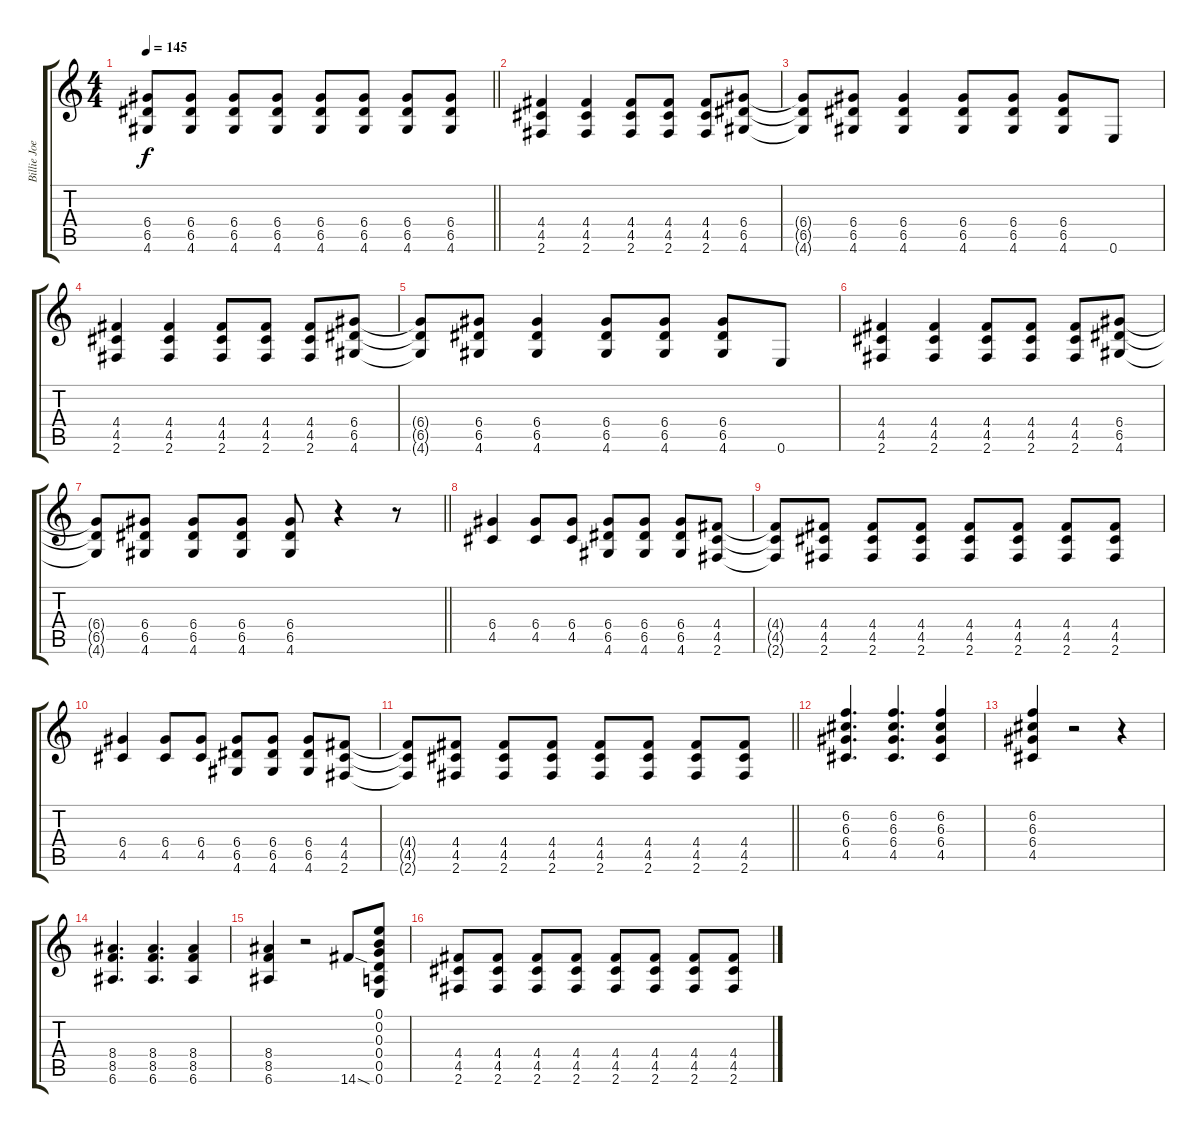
\track ("Billie Joe" "Billie Joe") {instrument distortionguitar}
\staff {score tabs}
\tuning (E4 B3 G3 D3 A2 E2) {hide}
\ts (4 4)
\tempo 145
\clef g2
\barLineRight lightlight
\ks c
(6.4 6.5 4.6).8{dy f} (6.4 6.5 4.6).8 (6.4 6.5 4.6).8 (6.4 6.5 4.6).8 (6.4 6.5 4.6).8 (6.4 6.5 4.6).8 (6.4 6.5 4.6).8 (6.4 6.5 4.6).8 |
(4.4 4.5 2.6).4 (4.4 4.5 2.6).4 (4.4 4.5 2.6).8 (4.4 4.5 2.6).8 (4.4 4.5 2.6).8 (6.4 6.5 4.6).8 |
(6.4{t} 6.5{t} 4.6{t}).8 (6.4 6.5 4.6).8 (6.4 6.5 4.6).4 (6.4 6.5 4.6).8 (6.4 6.5 4.6).8 (6.4 6.5 4.6).8 0.6.8 |
(4.4 4.5 2.6).4 (4.4 4.5 2.6).4 (4.4 4.5 2.6).8 (4.4 4.5 2.6).8 (4.4 4.5 2.6).8 (6.4 6.5 4.6).8 |
(6.4{t} 6.5{t} 4.6{t}).8 (6.4 6.5 4.6).8 (6.4 6.5 4.6).4 (6.4 6.5 4.6).8 (6.4 6.5 4.6).8 (6.4 6.5 4.6).8 0.6.8 |
(4.4 4.5 2.6).4 (4.4 4.5 2.6).4 (4.4 4.5 2.6).8 (4.4 4.5 2.6).8 (4.4 4.5 2.6).8 (6.4 6.5 4.6).8 |
\barLineRight lightlight
(6.4{t} 6.5{t} 4.6{t}).8 (6.4 6.5 4.6).8 (6.4 6.5 4.6).8 (6.4 6.5 4.6).8 (6.4 6.5 4.6).8 r.4 r.8 |
(6.4 4.5).4 (6.4 4.5).8 (6.4 4.5).8 (6.4 6.5 4.6).8 (6.4 6.5 4.6).8 (6.4 6.5 4.6).8 (4.4 4.5 2.6).8 |
(4.4{t} 4.5{t} 2.6{t}).8 (4.4 4.5 2.6).8 (4.4 4.5 2.6).8 (4.4 4.5 2.6).8 (4.4 4.5 2.6).8 (4.4 4.5 2.6).8 (4.4 4.5 2.6).8 (4.4 4.5 2.6).8 |
(6.4 4.5).4 (6.4 4.5).8 (6.4 4.5).8 (6.4 6.5 4.6).8 (6.4 6.5 4.6).8 (6.4 6.5 4.6).8 (4.4 4.5 2.6).8 |
\barLineRight lightlight
(4.4{t} 4.5{t} 2.6{t}).8 (4.4 4.5 2.6).8 (4.4 4.5 2.6).8 (4.4 4.5 2.6).8 (4.4 4.5 2.6).8 (4.4 4.5 2.6).8 (4.4 4.5 2.6).8 (4.4 4.5 2.6).8 |
(6.2 6.3 6.4 4.5).4{d} (6.2 6.3 6.4 4.5).4{d} (6.2 6.3 6.4 4.5).4 |
(6.2 6.3 6.4 4.5).4 r.2 r.4 |
(8.4 8.5 6.6).4{d} (8.4 8.5 6.6).4{d} (8.4 8.5 6.6).4 |
(8.4 8.5 6.6).4 r.2 14.6{sod}.8 (0.1 0.2 0.3 0.4 0.5 0.6).8 |
(4.4 4.5 2.6).8 (4.4 4.5 2.6).8 (4.4 4.5 2.6).8 (4.4 4.5 2.6).8 (4.4 4.5 2.6).8 (4.4 4.5 2.6).8 (4.4 4.5 2.6).8 (4.4 4.5 2.6).8
